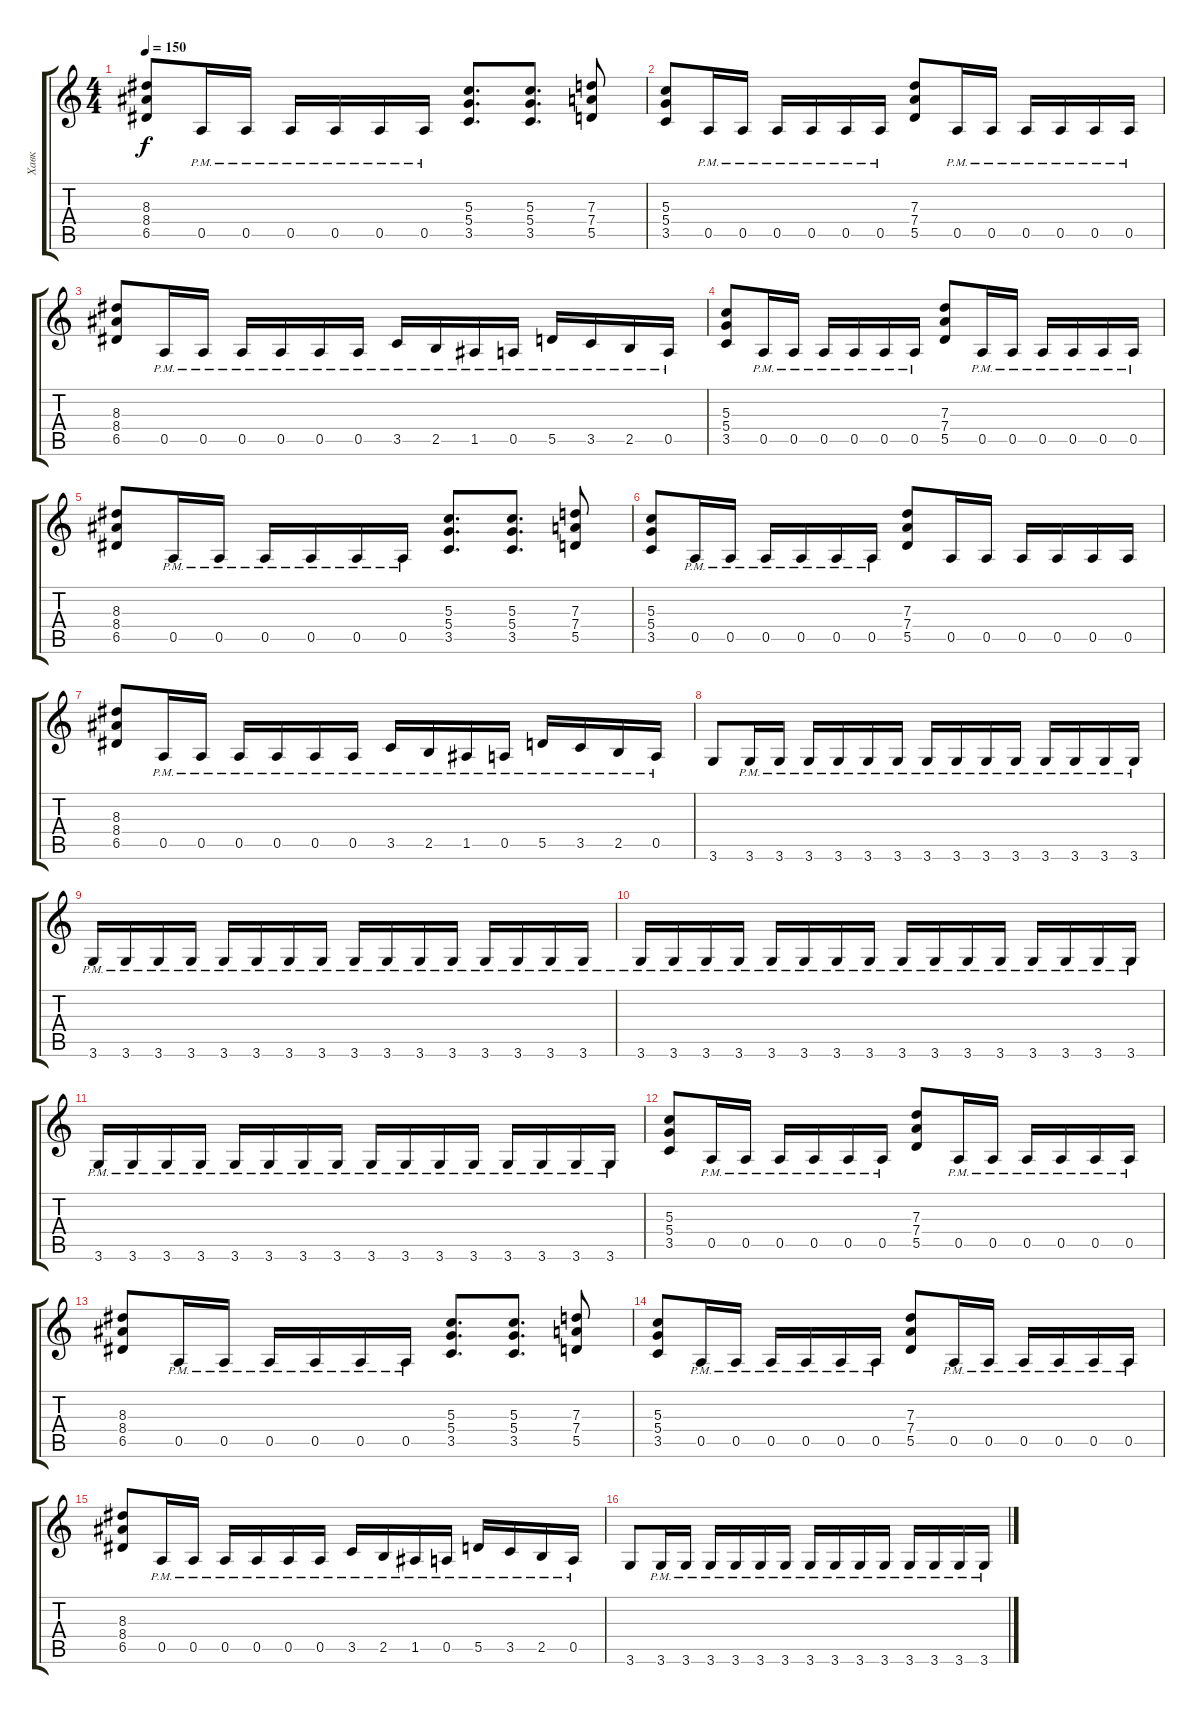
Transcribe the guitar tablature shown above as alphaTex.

\track ("Хавк" "Хавк") {instrument distortionguitar}
\staff {score tabs}
\tuning (E4 B3 G3 D3 A2 E2) {hide}
\ts (4 4)
\tempo 150
\clef g2
\ks c
(8.3 8.4 6.5).8{dy f} 0.5{pm}.16 0.5{pm}.16 0.5{pm}.16 0.5{pm}.16 0.5{pm}.16 0.5{pm}.16 (5.3 5.4 3.5).8{d} (5.3 5.4 3.5).8{d} (7.3 7.4 5.5).8 |
(5.3 5.4 3.5).8 0.5{pm}.16 0.5{pm}.16 0.5{pm}.16 0.5{pm}.16 0.5{pm}.16 0.5{pm}.16 (7.3 7.4 5.5).8 0.5{pm}.16 0.5{pm}.16 0.5{pm}.16 0.5{pm}.16 0.5{pm}.16 0.5{pm}.16 |
(8.3 8.4 6.5).8 0.5{pm}.16 0.5{pm}.16 0.5{pm}.16 0.5{pm}.16 0.5{pm}.16 0.5{pm}.16 3.5{pm}.16 2.5{pm}.16 1.5{pm}.16 0.5{pm}.16 5.5{pm}.16 3.5{pm}.16 2.5{pm}.16 0.5{pm}.16 |
(5.3 5.4 3.5).8 0.5{pm}.16 0.5{pm}.16 0.5{pm}.16 0.5{pm}.16 0.5{pm}.16 0.5{pm}.16 (7.3 7.4 5.5).8 0.5{pm}.16 0.5{pm}.16 0.5{pm}.16 0.5{pm}.16 0.5{pm}.16 0.5{pm}.16 |
(8.3 8.4 6.5).8 0.5{pm}.16 0.5{pm}.16 0.5{pm}.16 0.5{pm}.16 0.5{pm}.16 0.5{pm}.16 (5.3 5.4 3.5).8{d} (5.3 5.4 3.5).8{d} (7.3 7.4 5.5).8 |
(5.3 5.4 3.5).8 0.5{pm}.16 0.5{pm}.16 0.5{pm}.16 0.5{pm}.16 0.5{pm}.16 0.5{pm}.16 (7.3 7.4 5.5).8 0.5.16 0.5.16 0.5.16 0.5.16 0.5.16 0.5.16 |
(8.3 8.4 6.5).8 0.5{pm}.16 0.5{pm}.16 0.5{pm}.16 0.5{pm}.16 0.5{pm}.16 0.5{pm}.16 3.5{pm}.16 2.5{pm}.16 1.5{pm}.16 0.5{pm}.16 5.5{pm}.16 3.5{pm}.16 2.5{pm}.16 0.5{pm}.16 |
3.6.8 3.6{pm}.16 3.6{pm}.16 3.6{pm}.16 3.6{pm}.16 3.6{pm}.16 3.6{pm}.16 3.6{pm}.16 3.6{pm}.16 3.6{pm}.16 3.6{pm}.16 3.6{pm}.16 3.6{pm}.16 3.6{pm}.16 3.6{pm}.16 |
3.6{pm}.16 3.6{pm}.16 3.6{pm}.16 3.6{pm}.16 3.6{pm}.16 3.6{pm}.16 3.6{pm}.16 3.6{pm}.16 3.6{pm}.16 3.6{pm}.16 3.6{pm}.16 3.6{pm}.16 3.6{pm}.16 3.6{pm}.16 3.6{pm}.16 3.6{pm}.16 |
3.6{pm}.16 3.6{pm}.16 3.6{pm}.16 3.6{pm}.16 3.6{pm}.16 3.6{pm}.16 3.6{pm}.16 3.6{pm}.16 3.6{pm}.16 3.6{pm}.16 3.6{pm}.16 3.6{pm}.16 3.6{pm}.16 3.6{pm}.16 3.6{pm}.16 3.6{pm}.16 |
3.6{pm}.16 3.6{pm}.16 3.6{pm}.16 3.6{pm}.16 3.6{pm}.16 3.6{pm}.16 3.6{pm}.16 3.6{pm}.16 3.6{pm}.16 3.6{pm}.16 3.6{pm}.16 3.6{pm}.16 3.6{pm}.16 3.6{pm}.16 3.6{pm}.16 3.6{pm}.16 |
(5.3 5.4 3.5).8 0.5{pm}.16 0.5{pm}.16 0.5{pm}.16 0.5{pm}.16 0.5{pm}.16 0.5{pm}.16 (7.3 7.4 5.5).8 0.5{pm}.16 0.5{pm}.16 0.5{pm}.16 0.5{pm}.16 0.5{pm}.16 0.5{pm}.16 |
(8.3 8.4 6.5).8 0.5{pm}.16 0.5{pm}.16 0.5{pm}.16 0.5{pm}.16 0.5{pm}.16 0.5{pm}.16 (5.3 5.4 3.5).8{d} (5.3 5.4 3.5).8{d} (7.3 7.4 5.5).8 |
(5.3 5.4 3.5).8 0.5{pm}.16 0.5{pm}.16 0.5{pm}.16 0.5{pm}.16 0.5{pm}.16 0.5{pm}.16 (7.3 7.4 5.5).8 0.5{pm}.16 0.5{pm}.16 0.5{pm}.16 0.5{pm}.16 0.5{pm}.16 0.5{pm}.16 |
(8.3 8.4 6.5).8 0.5{pm}.16 0.5{pm}.16 0.5{pm}.16 0.5{pm}.16 0.5{pm}.16 0.5{pm}.16 3.5{pm}.16 2.5{pm}.16 1.5{pm}.16 0.5{pm}.16 5.5{pm}.16 3.5{pm}.16 2.5{pm}.16 0.5{pm}.16 |
3.6.8 3.6{pm}.16 3.6{pm}.16 3.6{pm}.16 3.6{pm}.16 3.6{pm}.16 3.6{pm}.16 3.6{pm}.16 3.6{pm}.16 3.6{pm}.16 3.6{pm}.16 3.6{pm}.16 3.6{pm}.16 3.6{pm}.16 3.6{pm}.16
